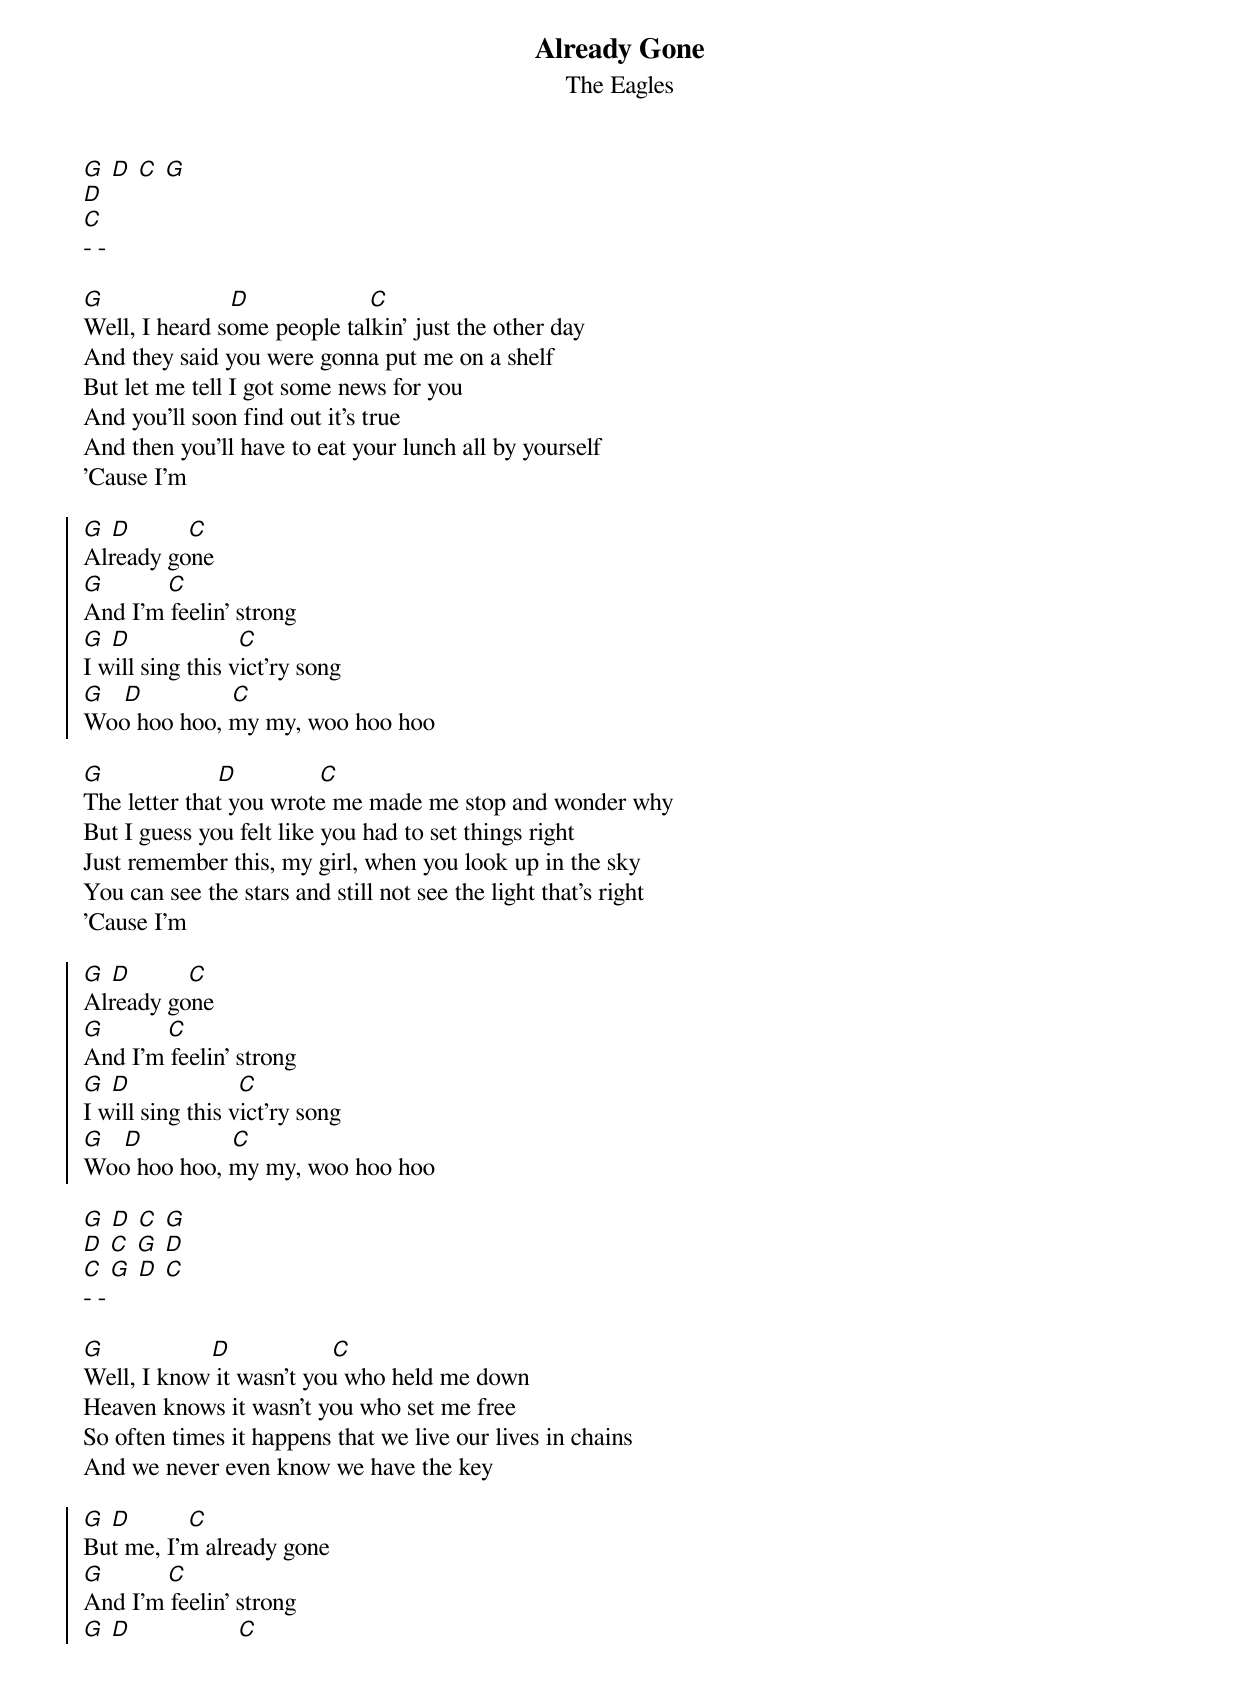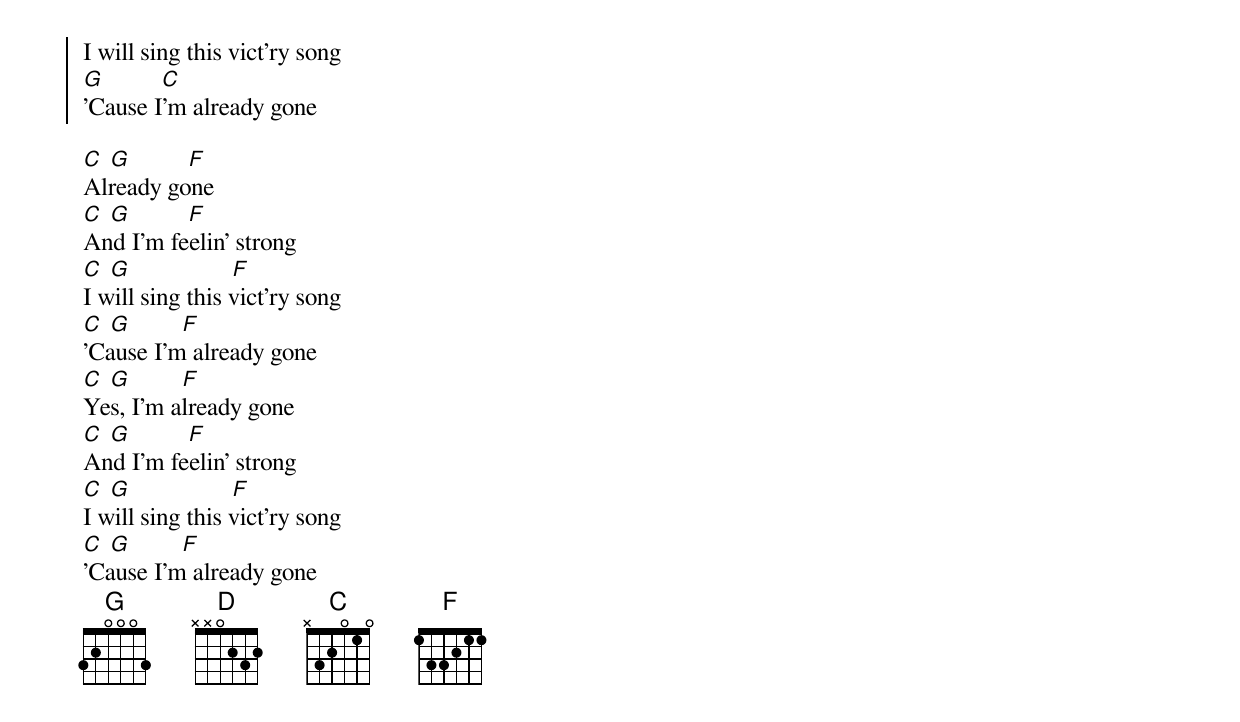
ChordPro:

{t: Already Gone}
{st: The Eagles}
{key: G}

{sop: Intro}
[G] [D] [C] [G]
[D]
[C]
- -
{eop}

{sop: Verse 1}
[G]                    [D]                   [C]
Well, I heard some people talkin' just the other day
And they said you were gonna put me on a shelf
But let me tell I got some news for you
And you'll soon find out it's true
And then you'll have to eat your lunch all by yourself
'Cause I'm
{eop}

{soc}
[G] [D]         [C]
Already gone
[G]          [C]
And I'm feelin' strong
[G] [D]                 [C]
I will sing this vict'ry song
[G]   [D]              [C]
Woo hoo hoo, my my, woo hoo hoo
{eoc}

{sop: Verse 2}
[G]                  [D]             [C]
The letter that you wrote me made me stop and wonder why
But I guess you felt like you had to set things right
Just remember this, my girl, when you look up in the sky
You can see the stars and still not see the light that's right
'Cause I'm
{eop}

{soc}
[G] [D]         [C]
Already gone
[G]          [C]
And I'm feelin' strong
[G] [D]                 [C]
I will sing this vict'ry song
[G]   [D]              [C]
Woo hoo hoo, my my, woo hoo hoo
{eoc}

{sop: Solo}
[G] [D] [C] [G]
[D] [C] [G] [D]
[C] [G] [D] [C]
- -
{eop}

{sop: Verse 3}
[G]                 [D]                [C]
Well, I know it wasn't you who held me down
Heaven knows it wasn't you who set me free
So often times it happens that we live our lives in chains
And we never even know we have the key
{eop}

{soc}
[G] [D]         [C]
But me, I'm already gone
[G]          [C]
And I'm feelin' strong
[G] [D]                 [C]
I will sing this vict'ry song
[G]         [C]
'Cause I'm already gone
{eoc}

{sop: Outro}
[C] [G]         [F]
Already gone
[C] [G]         [F]
And I'm feelin' strong
[C] [G]                [F]
I will sing this vict'ry song
[C] [G]        [F]
'Cause I'm already gone
[C] [G]        [F]
Yes, I'm already gone
[C] [G]         [F]
And I'm feelin' strong
[C] [G]                [F]
I will sing this vict'ry song
[C] [G]        [F]
'Cause I'm already gone
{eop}
